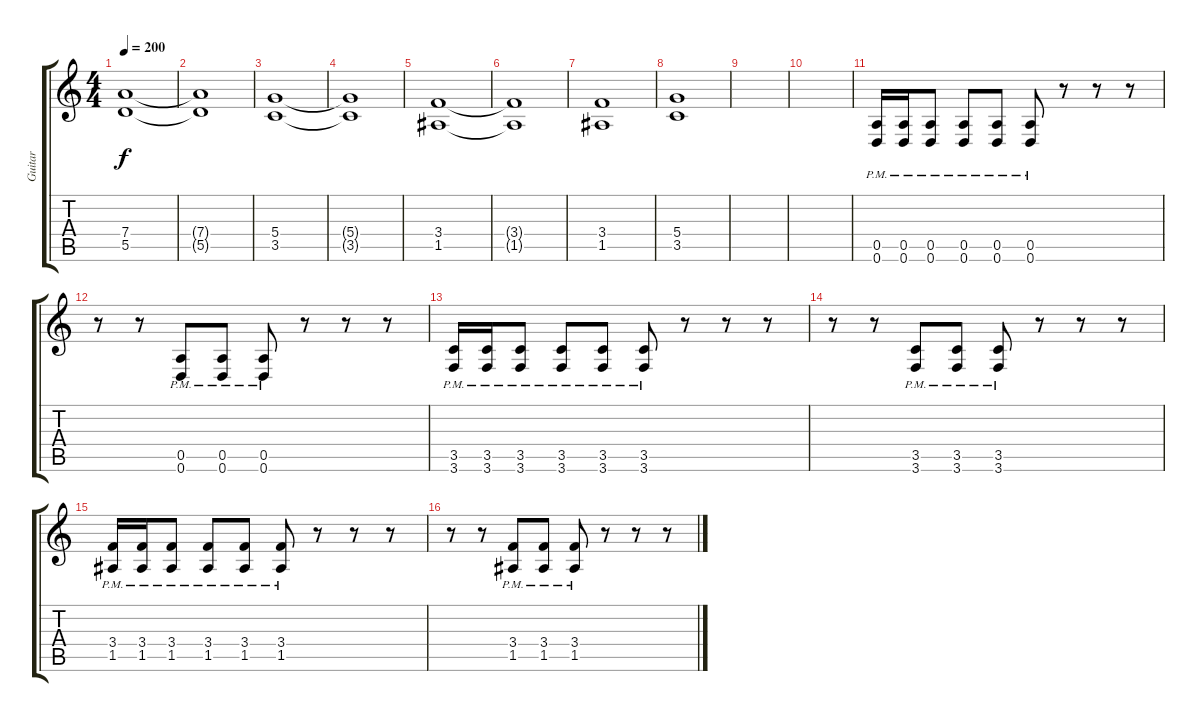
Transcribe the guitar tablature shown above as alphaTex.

\track ("Guitar" "Guitar") {instrument distortionguitar}
\staff {score tabs}
\tuning (E4 B3 G3 D3 A2 D2) {hide}
\ts (4 4)
\tempo 200
\clef g2
\ks c
(7.4 5.5).1{dy f} |
(7.4{t} 5.5{t}).1 |
(5.4 3.5).1 |
(5.4{t} 3.5{t}).1 |
(3.4 1.5).1 |
(3.4{t} 1.5{t}).1 |
(3.4 1.5).1 |
(5.4 3.5).1 |
|
|
(0.5{pm} 0.6{pm}).16 (0.5{pm} 0.6{pm}).16 (0.5{pm} 0.6{pm}).8 (0.5{pm} 0.6{pm}).8 (0.5{pm} 0.6{pm}).8 (0.5{pm} 0.6{pm}).8 r.8 r.8 r.8 |
r.8 r.8 (0.5{pm} 0.6{pm}).8 (0.5{pm} 0.6{pm}).8 (0.5{pm} 0.6{pm}).8 r.8 r.8 r.8 |
(3.5{pm} 3.6{pm}).16 (3.5{pm} 3.6{pm}).16 (3.5{pm} 3.6{pm}).8 (3.5{pm} 3.6{pm}).8 (3.5{pm} 3.6{pm}).8 (3.5{pm} 3.6{pm}).8 r.8 r.8 r.8 |
r.8 r.8 (3.5{pm} 3.6{pm}).8 (3.5{pm} 3.6{pm}).8 (3.5{pm} 3.6{pm}).8 r.8 r.8 r.8 |
(3.4{pm} 1.5{pm}).16 (3.4{pm} 1.5{pm}).16 (3.4{pm} 1.5{pm}).8 (3.4{pm} 1.5{pm}).8 (3.4{pm} 1.5{pm}).8 (3.4{pm} 1.5{pm}).8 r.8 r.8 r.8 |
r.8 r.8 (3.4{pm} 1.5{pm}).8 (3.4{pm} 1.5{pm}).8 (3.4{pm} 1.5{pm}).8 r.8 r.8 r.8
